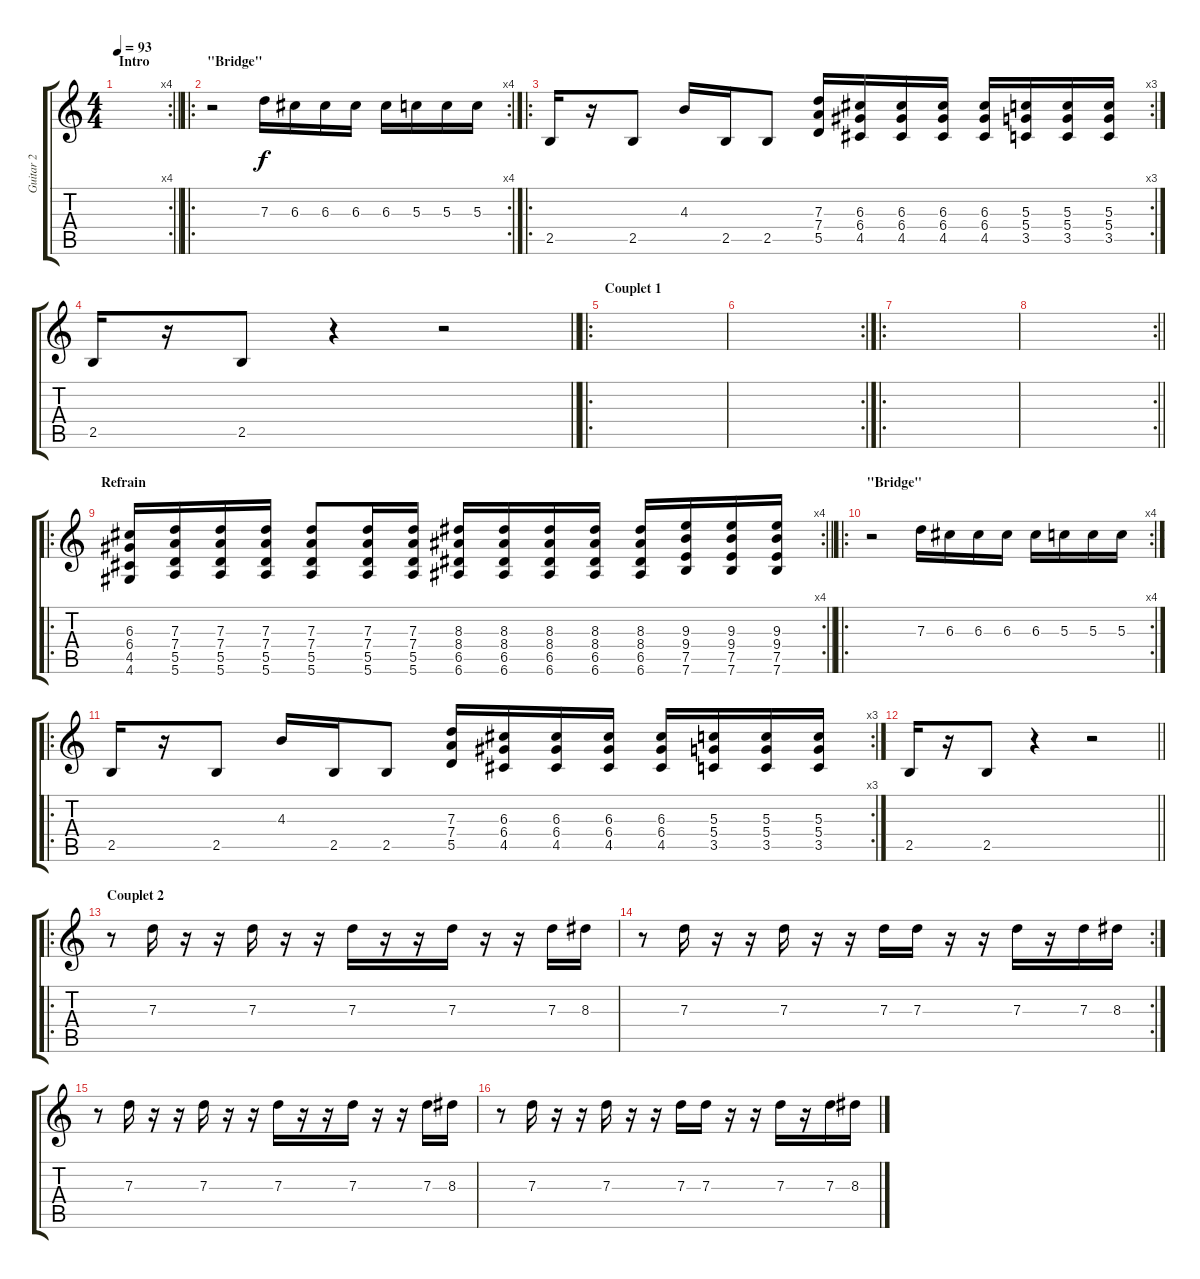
\track ("Guitar 2" "Guitar 2") {instrument distortionguitar}
\staff {score tabs}
\tuning (E4 B3 G3 D3 A2 E2) {hide}
\rc 4
\ts (4 4)
\section ("" "Intro")
\tempo 93
\clef g2
\barLineRight lightlight
\ks c
|
\ro
\rc 4
\section ("" "\"Bridge\"")
r.2 7.3.16 6.3.16 6.3.16 6.3.16 6.3.16 5.3.16 5.3.16 5.3.16 |
\ro
\rc 3
2.5.16 r.16 2.5.8 4.3.16 2.5.16 2.5.8 (7.3 7.4 5.5).16 (6.3 6.4 4.5).16 (6.3 6.4 4.5).16 (6.3 6.4 4.5).16 (6.3 6.4 4.5).16 (5.3 5.4 3.5).16 (5.3 5.4 3.5).16 (5.3 5.4 3.5).16 |
\barLineRight lightlight
2.5.16 r.16 2.5.8 r.4 r.2 |
\ro
\section ("" "Couplet 1")
|
\rc 2
|
\ro
|
\rc 2
\barLineRight lightlight
|
\ro
\rc 4
\section ("" "Refrain")
\barLineRight lightlight
(6.3 6.4 4.5 4.6).16 (7.3 7.4 5.5 5.6).16 (7.3 7.4 5.5 5.6).16 (7.3 7.4 5.5 5.6).16 (7.3 7.4 5.5 5.6).8 (7.3 7.4 5.5 5.6).16 (7.3 7.4 5.5 5.6).16 (8.3 8.4 6.5 6.6).16 (8.3 8.4 6.5 6.6).16 (8.3 8.4 6.5 6.6).16 (8.3 8.4 6.5 6.6).16 (8.3 8.4 6.5 6.6).16 (9.3 9.4 7.5 7.6).16 (9.3 9.4 7.5 7.6).16 (9.3 9.4 7.5 7.6).16 |
\ro
\rc 4
\section ("" "\"Bridge\"")
r.2 7.3.16 6.3.16 6.3.16 6.3.16 6.3.16 5.3.16 5.3.16 5.3.16 |
\ro
\rc 3
2.5.16 r.16 2.5.8 4.3.16 2.5.16 2.5.8 (7.3 7.4 5.5).16 (6.3 6.4 4.5).16 (6.3 6.4 4.5).16 (6.3 6.4 4.5).16 (6.3 6.4 4.5).16 (5.3 5.4 3.5).16 (5.3 5.4 3.5).16 (5.3 5.4 3.5).16 |
\barLineRight lightlight
2.5.16 r.16 2.5.8 r.4 r.2 |
\ro
\section ("" "Couplet 2")
r.8{instrument electricguitarmuted} 7.3.16 r.16 r.16 7.3.16 r.16 r.16 7.3.16 r.16 r.16 7.3.16 r.16 r.16 7.3.16 8.3.16 |
\rc 2
r.8{instrument electricguitarmuted} 7.3.16 r.16 r.16 7.3.16 r.16 r.16 7.3.16 7.3.16 r.16 r.16 7.3.16 r.16 7.3.16 8.3.16 |
r.8{instrument electricguitarmuted} 7.3.16 r.16 r.16 7.3.16 r.16 r.16 7.3.16 r.16 r.16 7.3.16 r.16 r.16 7.3.16 8.3.16 |
r.8 7.3.16 r.16 r.16 7.3.16 r.16 r.16 7.3.16 7.3.16 r.16 r.16 7.3.16 r.16 7.3.16 8.3.16
